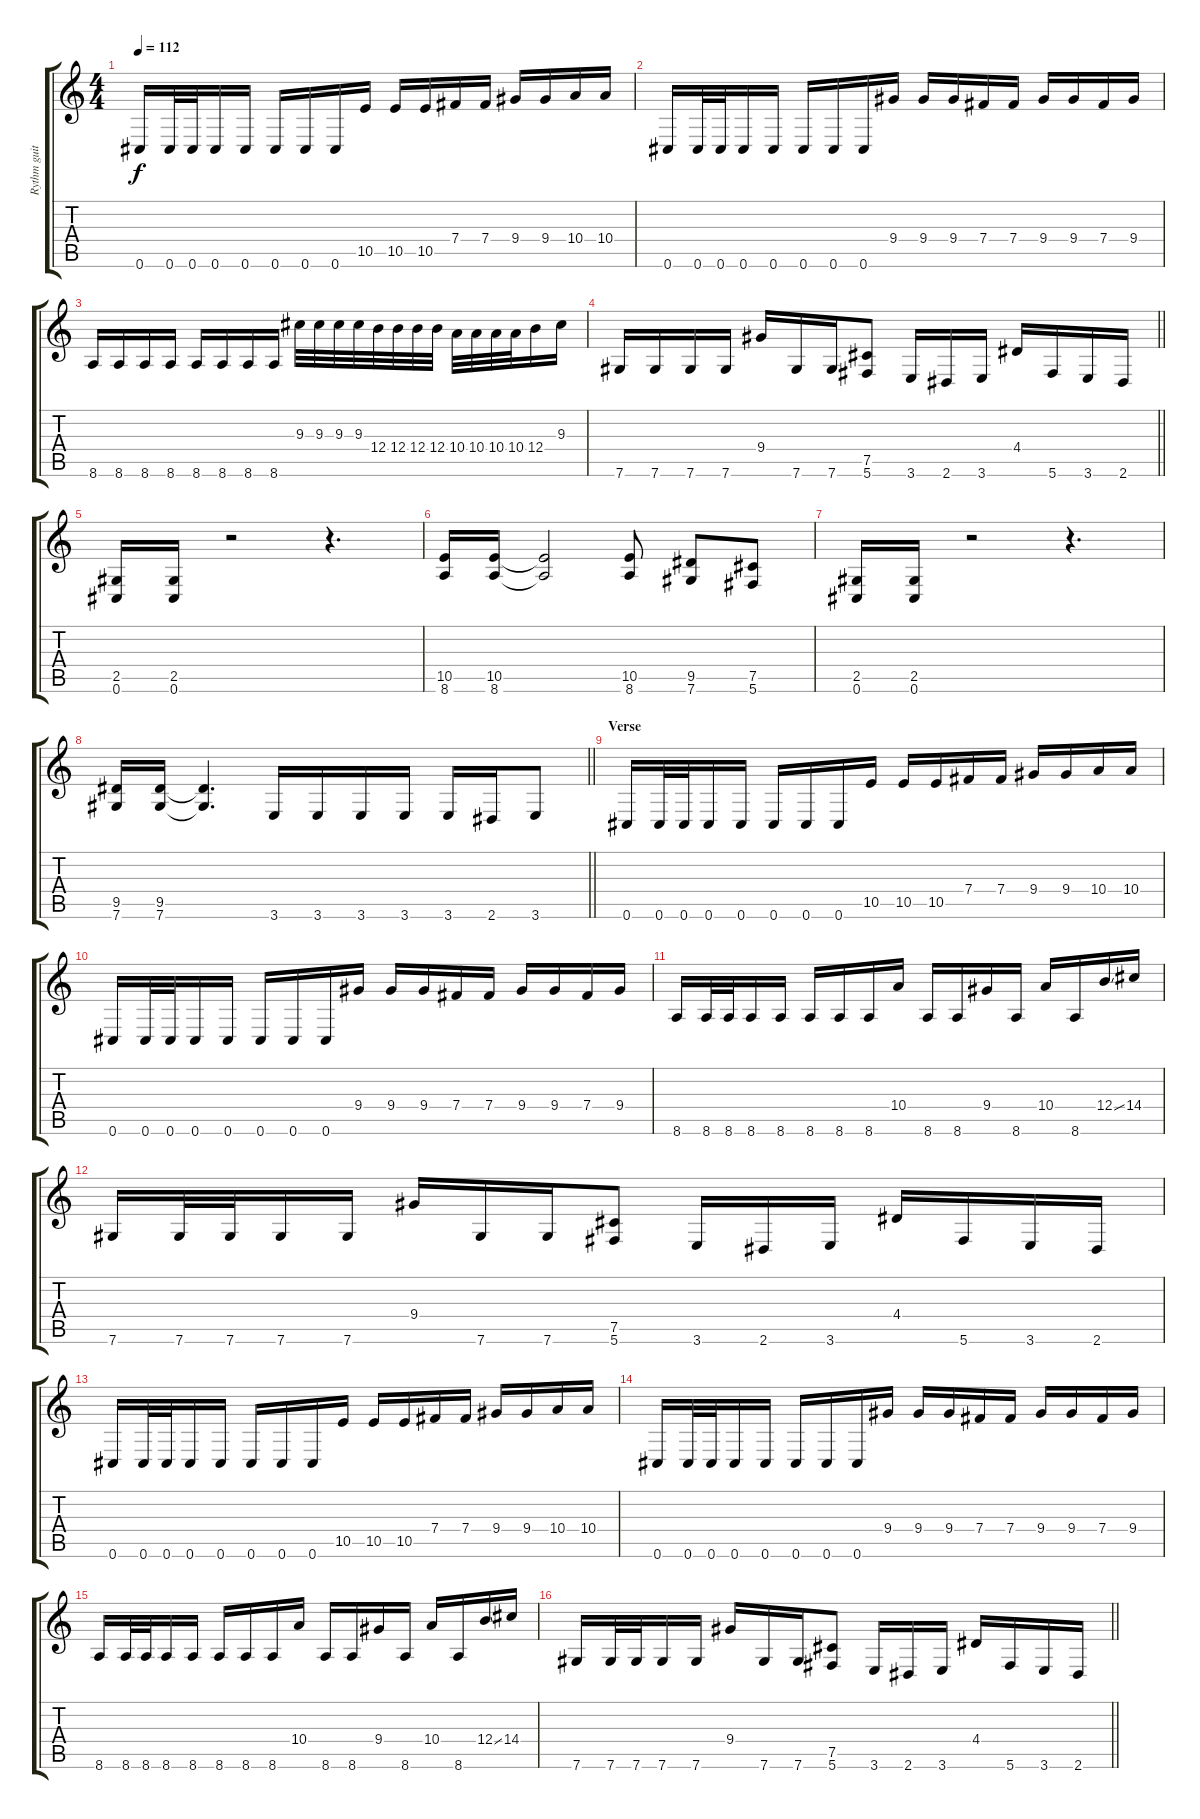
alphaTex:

\track ("Rythm guitar" "Rythm guit") {instrument distortionguitar}
\staff {score tabs}
\tuning (Db4 Ab3 E3 B2 Gb2 Db2) {hide}
\ts (4 4)
\section ("" "")
\tempo 112
\clef g2
\ks c
0.6.16{dy f} 0.6.32 0.6.32 0.6.16 0.6.16 0.6.16 0.6.16 0.6.16 10.5.16 10.5.16 10.5.16 7.4.16 7.4.16 9.4.16 9.4.16 10.4.16 10.4.16 |
0.6.16 0.6.32 0.6.32 0.6.16 0.6.16 0.6.16 0.6.16 0.6.16 9.4.16 9.4.16 9.4.16 7.4.16 7.4.16 9.4.16 9.4.16 7.4.16 9.4.16 |
8.6.16 8.6.16 8.6.16 8.6.16 8.6.16 8.6.16 8.6.16 8.6.16 9.3.32 9.3.32 9.3.32 9.3.32 12.4.32 12.4.32 12.4.32 12.4.32 10.4.32 10.4.32 10.4.32 10.4.32 12.4.16 9.3.16 |
\barLineRight lightlight
7.6.16 7.6.16 7.6.16 7.6.16 9.4.16 7.6.16 7.6.16 (7.5 5.6).8 3.6.16 2.6.16 3.6.16 4.4.16 5.6.16 3.6.16 2.6.16 |
\section ("" "")
(2.5 0.6).16 (2.5 0.6).16 r.2 r.4{d} |
(10.5 8.6).16 (10.5 8.6).16 (10.5{t} 8.6{t}).2 (10.5 8.6).8 (9.5 7.6).8 (7.5 5.6).8 |
(2.5 0.6).16 (2.5 0.6).16 r.2 r.4{d} |
\barLineRight lightlight
(9.5 7.6).16 (9.5 7.6).16 (9.5{t} 7.6{t}).4{d} 3.6.16 3.6.16 3.6.16 3.6.16 3.6.16 2.6.16 3.6.8 |
\section ("" "Verse")
0.6.16 0.6.32 0.6.32 0.6.16 0.6.16 0.6.16 0.6.16 0.6.16 10.5.16 10.5.16 10.5.16 7.4.16 7.4.16 9.4.16 9.4.16 10.4.16 10.4.16 |
0.6.16 0.6.32 0.6.32 0.6.16 0.6.16 0.6.16 0.6.16 0.6.16 9.4.16 9.4.16 9.4.16 7.4.16 7.4.16 9.4.16 9.4.16 7.4.16 9.4.16 |
8.6.16 8.6.32 8.6.32 8.6.16 8.6.16 8.6.16 8.6.16 8.6.16 10.4.16 8.6.16 8.6.16 9.4.16 8.6.16 10.4.16 8.6.16 12.4{ss}.16 14.4.16 |
7.6.16 7.6.32 7.6.32 7.6.16 7.6.16 9.4.16 7.6.16 7.6.16 (7.5 5.6).8 3.6.16 2.6.16 3.6.16 4.4.16 5.6.16 3.6.16 2.6.16 |
0.6.16 0.6.32 0.6.32 0.6.16 0.6.16 0.6.16 0.6.16 0.6.16 10.5.16 10.5.16 10.5.16 7.4.16 7.4.16 9.4.16 9.4.16 10.4.16 10.4.16 |
0.6.16 0.6.32 0.6.32 0.6.16 0.6.16 0.6.16 0.6.16 0.6.16 9.4.16 9.4.16 9.4.16 7.4.16 7.4.16 9.4.16 9.4.16 7.4.16 9.4.16 |
8.6.16 8.6.32 8.6.32 8.6.16 8.6.16 8.6.16 8.6.16 8.6.16 10.4.16 8.6.16 8.6.16 9.4.16 8.6.16 10.4.16 8.6.16 12.4{ss}.16 14.4.16 |
\barLineRight lightlight
7.6.16 7.6.32 7.6.32 7.6.16 7.6.16 9.4.16 7.6.16 7.6.16 (7.5 5.6).8 3.6.16 2.6.16 3.6.16 4.4.16 5.6.16 3.6.16 2.6.16
